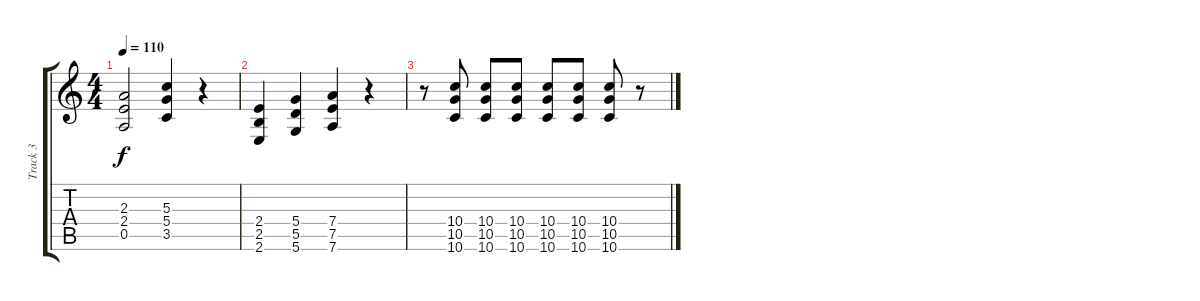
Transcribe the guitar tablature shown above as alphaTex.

\track ("Track 3" "Track 3") {instrument overdrivenguitar}
\staff {score tabs}
\tuning (E4 B3 G3 D3 A2 D2) {hide}
\ts (4 4)
\tempo 110
\clef g2
\ks c
(2.3 2.4 0.5).2{dy f} (5.3 5.4 3.5).4 r.4 |
(2.4 2.5 2.6).4 (5.4 5.5 5.6).4 (7.4 7.5 7.6).4 r.4 |
r.8 (10.4 10.5 10.6).8 (10.4 10.5 10.6).8 (10.4 10.5 10.6).8 (10.4 10.5 10.6).8 (10.4 10.5 10.6).8 (10.4 10.5 10.6).8 r.8
